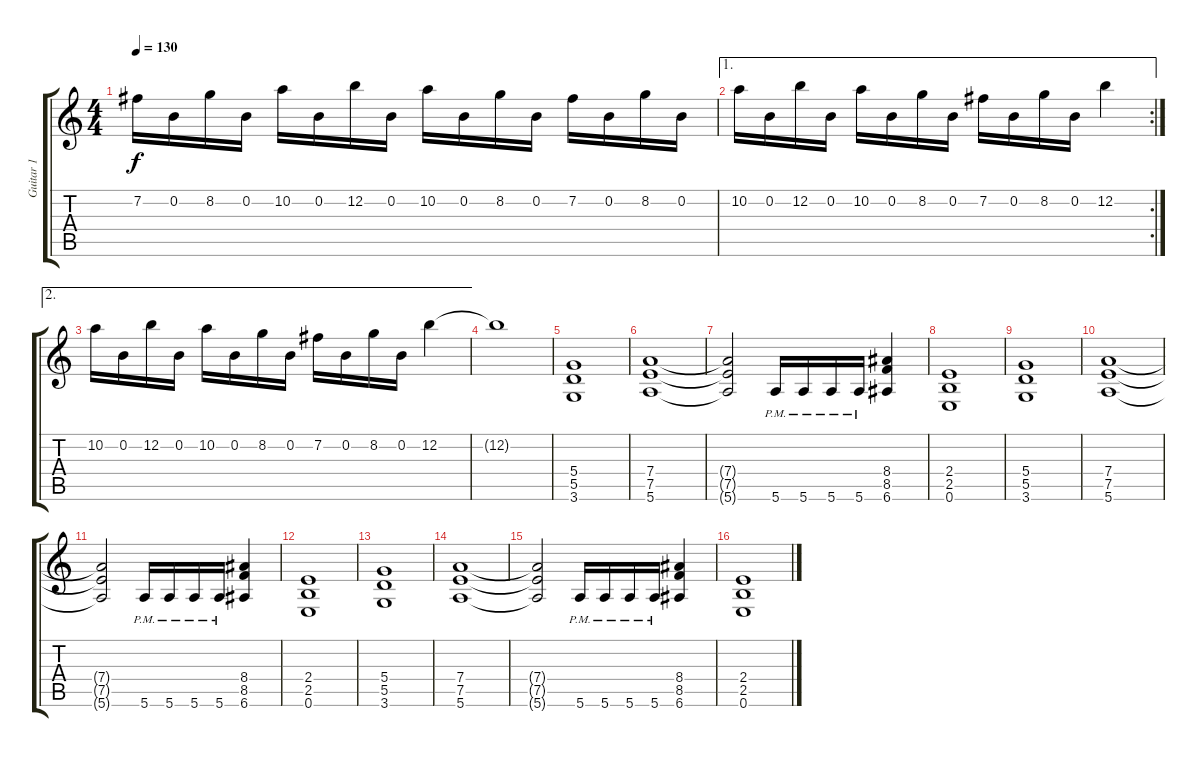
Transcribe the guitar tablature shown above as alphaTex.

\track ("Guitar 1" "Guitar 1") {instrument distortionguitar}
\staff {score tabs}
\tuning (E4 B3 G3 D3 A2 E2) {hide}
\ts (4 4)
\tempo 130
\clef g2
\ks c
7.2.16{dy f} 0.2.16 8.2.16 0.2.16 10.2.16 0.2.16 12.2.16 0.2.16 10.2.16 0.2.16 8.2.16 0.2.16 7.2.16 0.2.16 8.2.16 0.2.16 |
\ae 1
\rc 2
10.2.16 0.2.16 12.2.16 0.2.16 10.2.16 0.2.16 8.2.16 0.2.16 7.2.16 0.2.16 8.2.16 0.2.16 12.2.4 |
\ae 2
10.2.16 0.2.16 12.2.16 0.2.16 10.2.16 0.2.16 8.2.16 0.2.16 7.2.16 0.2.16 8.2.16 0.2.16 12.2.4{volume 6} |
12.2{t}.1 |
(5.4 5.5 3.6).1{volume 10 instrument distortionguitar} |
(7.4 7.5 5.6).1 |
(7.4{t} 7.5{t} 5.6{t}).2 5.6{pm}.16 5.6{pm}.16 5.6{pm}.16 5.6{pm}.16 (8.4 8.5 6.6).4 |
(2.4 2.5 0.6).1 |
(5.4 5.5 3.6).1 |
(7.4 7.5 5.6).1 |
(7.4{t} 7.5{t} 5.6{t}).2 5.6{pm}.16 5.6{pm}.16 5.6{pm}.16 5.6{pm}.16 (8.4 8.5 6.6).4 |
(2.4 2.5 0.6).1 |
(5.4 5.5 3.6).1 |
(7.4 7.5 5.6).1 |
(7.4{t} 7.5{t} 5.6{t}).2 5.6{pm}.16 5.6{pm}.16 5.6{pm}.16 5.6{pm}.16 (8.4 8.5 6.6).4 |
(2.4 2.5 0.6).1
